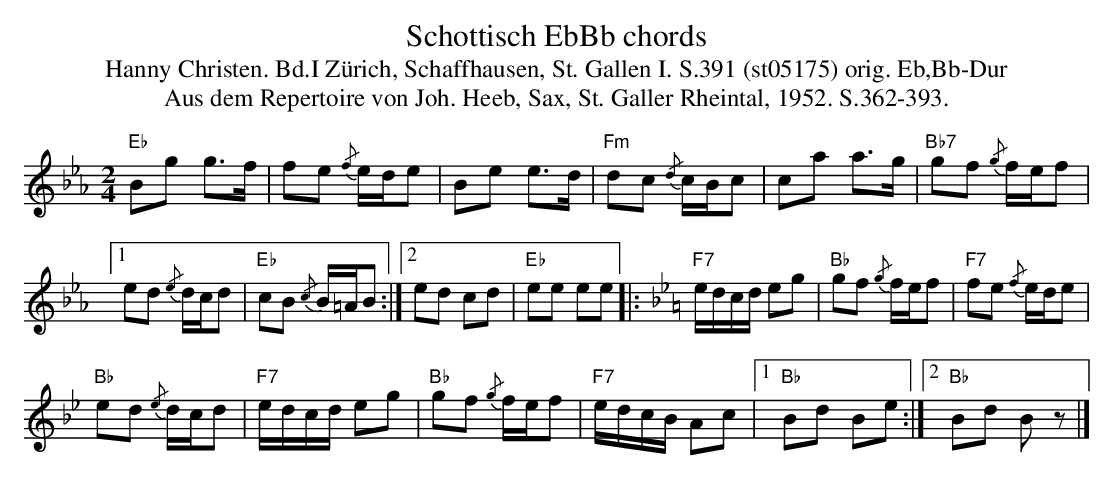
X:1
T: Schottisch EbBb chords
T:Hanny Christen. Bd.I Zürich, Schaffhausen, St. Gallen I. S.391 (st05175) orig. Eb,Bb-Dur
T: Aus dem Repertoire von Joh. Heeb, Sax, St. Galler Rheintal, 1952. S.362-393.
M:2/4
L:1/8
K:Eb %%MIDI gchordon
"Eb"Bg g>f | fe {/f}e/d/e | Be e>d | "Fm"dc {/d}c/B/c | ca a>g | "Bb7"gf {/g}f/e/f |1
ed {/e}d/c/d | "Eb"cB {/c}B/=A/B :|2 ed cd | "Eb"ee ee |: [K:Bb] "F7"e/d/c/d/ eg | "Bb"gf {/g}f/e/f | "F7"fe {/f}e/d/e |
"Bb"ed {/e}d/c/d | "F7"e/d/c/d/ eg | "Bb"gf {/g}f/e/f | "F7"e/d/c/B/ Ac |1 "Bb"Bd Be :|2 "Bb"Bd Bz |]
